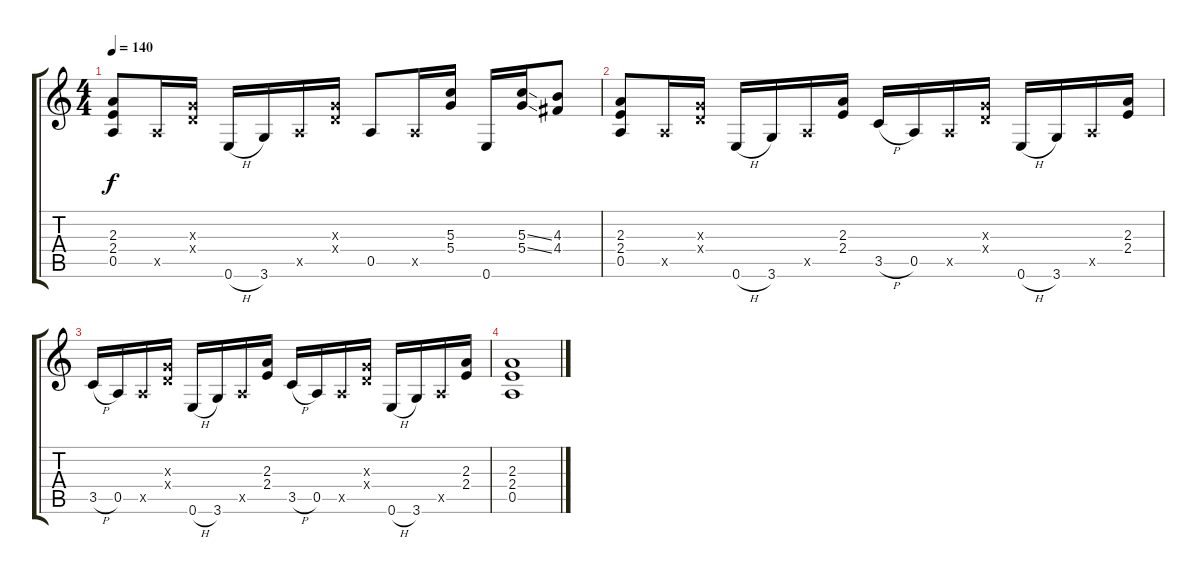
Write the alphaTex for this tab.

\track "" {instrument acousticguitarsteel}
\staff {score tabs}
\tuning (E4 B3 G3 D3 A2 E2) {hide}
\ts (4 4)
\tempo 140
\clef g2
\ks c
(2.3 2.4 0.5).8{dy f} 0.5{x}.16 (0.3{x} 0.4{x}).16 0.6{h}.16 3.6.16 0.5{x}.16 (0.3{x} 0.4{x}).16 0.5.8 0.5{x}.16 (5.3 5.4).16 0.6.16 (5.3{ss} 5.4{ss}).16 (4.3 4.4).8 |
(2.3 2.4 0.5).8 0.5{x}.16 (0.3{x} 0.4{x}).16 0.6{h}.16 3.6.16 0.5{x}.16 (2.3 2.4).16 3.5{h}.16 0.5.16 0.5{x}.16 (0.3{x} 0.4{x}).16 0.6{h}.16 3.6.16 0.5{x}.16 (2.3 2.4).16 |
3.5{h}.16 0.5.16 0.5{x}.16 (0.3{x} 0.4{x}).16 0.6{h}.16 3.6.16 0.5{x}.16 (2.3 2.4).16 3.5{h}.16 0.5.16 0.5{x}.16 (0.3{x} 0.4{x}).16 0.6{h}.16 3.6.16 0.5{x}.16 (2.3 2.4).16 |
(2.3 2.4 0.5).1
